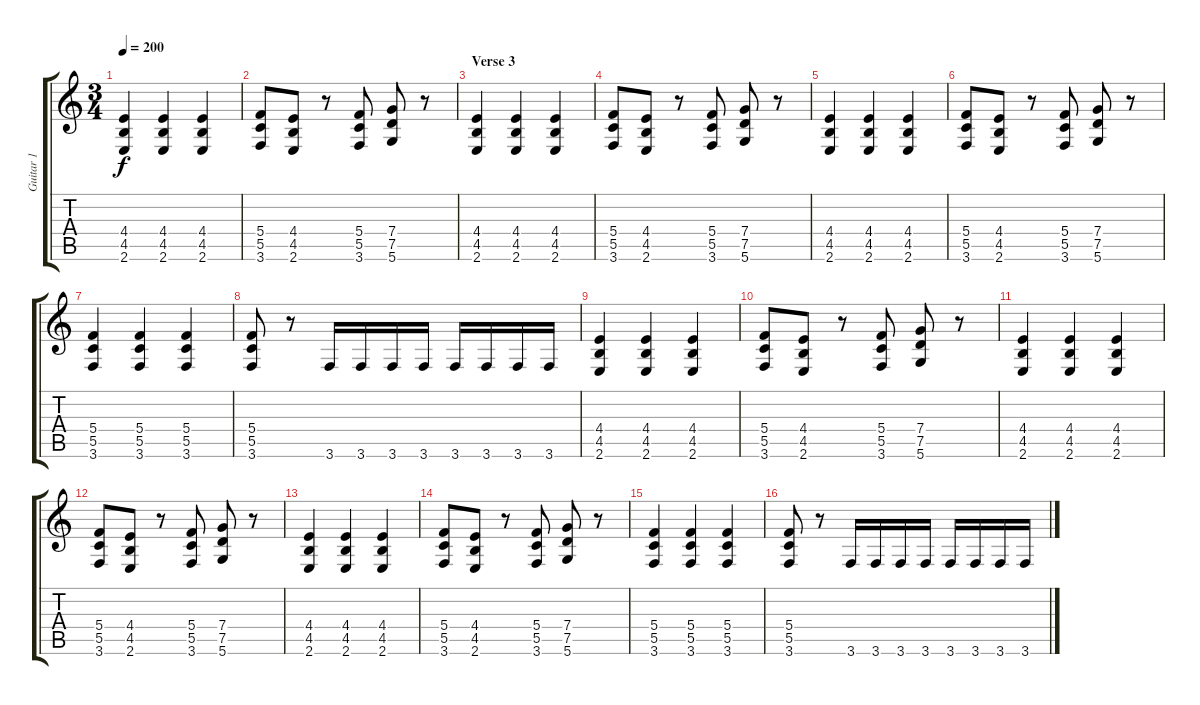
\track ("Guitar 1" "Guitar 1") {instrument distortionguitar}
\staff {score tabs}
\tuning (D4 A3 F3 C3 G2 D2) {hide}
\ts (3 4)
\tempo 200
\clef g2
\ks c
(4.4 4.5 2.6).4{dy f} (4.4 4.5 2.6).4 (4.4 4.5 2.6).4 |
(5.4 5.5 3.6).8 (4.4 4.5 2.6).8 r.8 (5.4 5.5 3.6).8 (7.4 7.5 5.6).8 r.8 |
\section ("" "Verse 3")
(4.4 4.5 2.6).4 (4.4 4.5 2.6).4 (4.4 4.5 2.6).4 |
(5.4 5.5 3.6).8 (4.4 4.5 2.6).8 r.8 (5.4 5.5 3.6).8 (7.4 7.5 5.6).8 r.8 |
(4.4 4.5 2.6).4 (4.4 4.5 2.6).4 (4.4 4.5 2.6).4 |
(5.4 5.5 3.6).8 (4.4 4.5 2.6).8 r.8 (5.4 5.5 3.6).8 (7.4 7.5 5.6).8 r.8 |
(5.4 5.5 3.6).4 (5.4 5.5 3.6).4 (5.4 5.5 3.6).4 |
(5.4 5.5 3.6).8 r.8 3.6.16 3.6.16 3.6.16 3.6.16 3.6.16 3.6.16 3.6.16 3.6.16 |
(4.4 4.5 2.6).4 (4.4 4.5 2.6).4 (4.4 4.5 2.6).4 |
(5.4 5.5 3.6).8 (4.4 4.5 2.6).8 r.8 (5.4 5.5 3.6).8 (7.4 7.5 5.6).8 r.8 |
(4.4 4.5 2.6).4 (4.4 4.5 2.6).4 (4.4 4.5 2.6).4 |
(5.4 5.5 3.6).8 (4.4 4.5 2.6).8 r.8 (5.4 5.5 3.6).8 (7.4 7.5 5.6).8 r.8 |
(4.4 4.5 2.6).4 (4.4 4.5 2.6).4 (4.4 4.5 2.6).4 |
(5.4 5.5 3.6).8 (4.4 4.5 2.6).8 r.8 (5.4 5.5 3.6).8 (7.4 7.5 5.6).8 r.8 |
(5.4 5.5 3.6).4 (5.4 5.5 3.6).4 (5.4 5.5 3.6).4 |
(5.4 5.5 3.6).8 r.8 3.6.16 3.6.16 3.6.16 3.6.16 3.6.16 3.6.16 3.6.16 3.6.16
